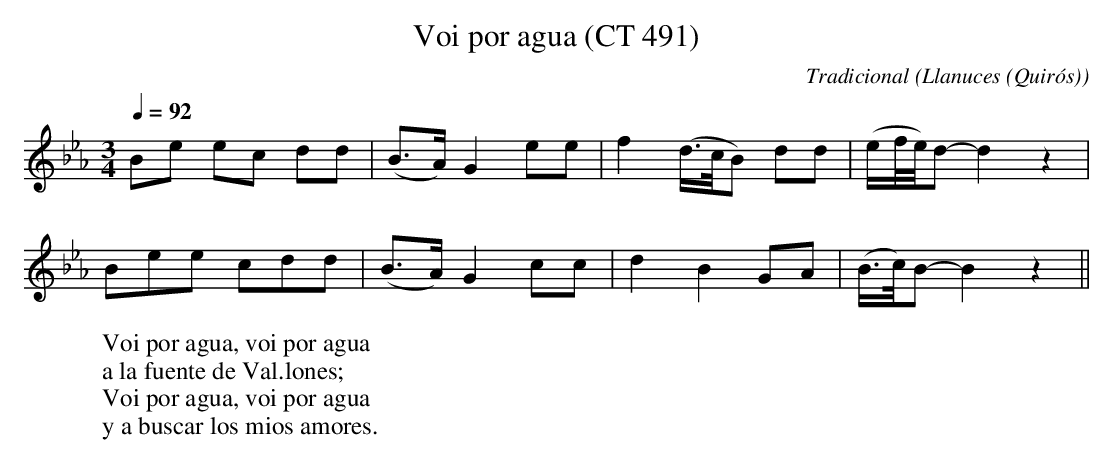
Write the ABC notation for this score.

X:1
T:Voi por agua (CT 491)
C:Tradicional
O:Llanuces (Quirós)
M:3/4
L:1/8
Q:1/4=92
W:Voi por agua, voi por agua
W:a la fuente de Val.lones;
W:Voi por agua, voi por agua
W:y a buscar los mios amores.
K:Cm
Be ec dd|(B3/2A/2) G2 ee|f2 (d3/4c/4B) dd|(e/2f/4e/4)d- d2 z2|
Bee cdd|(B3/2A/2) G2 cc|d2 B2 GA|(B3/4c/4)B- B2 z2||
